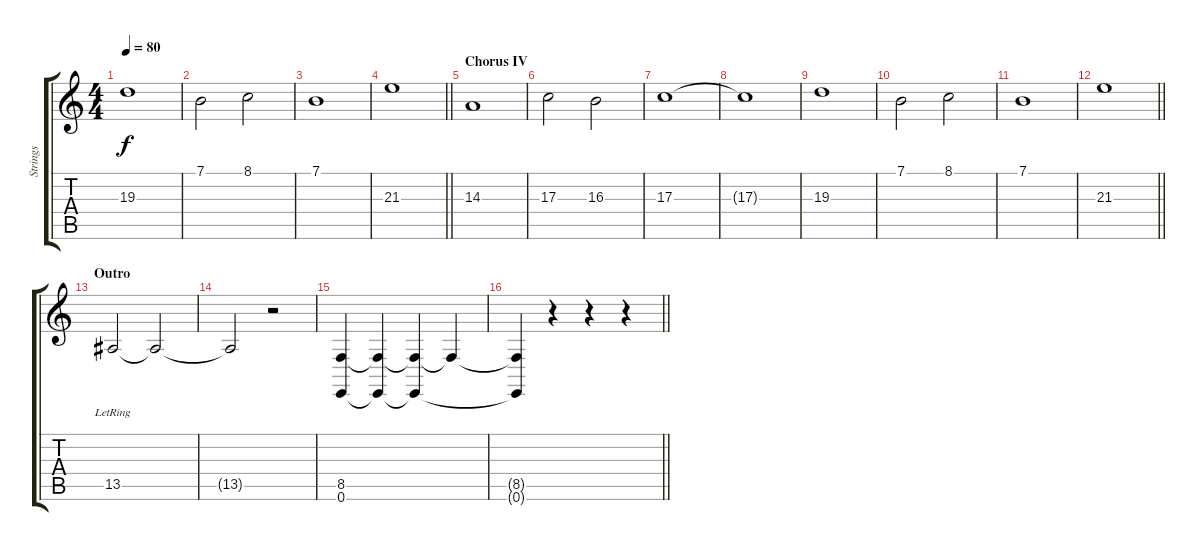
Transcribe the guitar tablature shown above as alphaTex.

\track ("Strings" "Strings") {instrument synthstrings1}
\staff {score tabs}
\tuning (E4 B3 G3 D3 A2 E2) {hide}
\ts (4 4)
\tempo 80
\clef g2
\ks c
19.3.1{dy f} |
7.1.2 8.1.2 |
7.1.1 |
\barLineRight lightlight
21.3.1 |
\section ("" "Chorus IV")
14.3.1{volume 10} |
17.3.2 16.3.2 |
17.3.1 |
17.3{t}.1 |
19.3.1 |
7.1.2 8.1.2 |
7.1.1 |
\barLineRight lightlight
21.3.1 |
\section ("" "Outro")
13.5{lr}.2 13.5{t}.2{volume 0} |
13.5{t}.2 r.2 |
(8.5 0.6).4{volume 10} (8.5{t} 0.6{t}).4{volume 0} (8.5{t} 0.6{t}).4 8.5{t}.4 |
\barLineRight lightlight
(8.5{t} 0.6{t}).4 r.4 r.4 r.4
